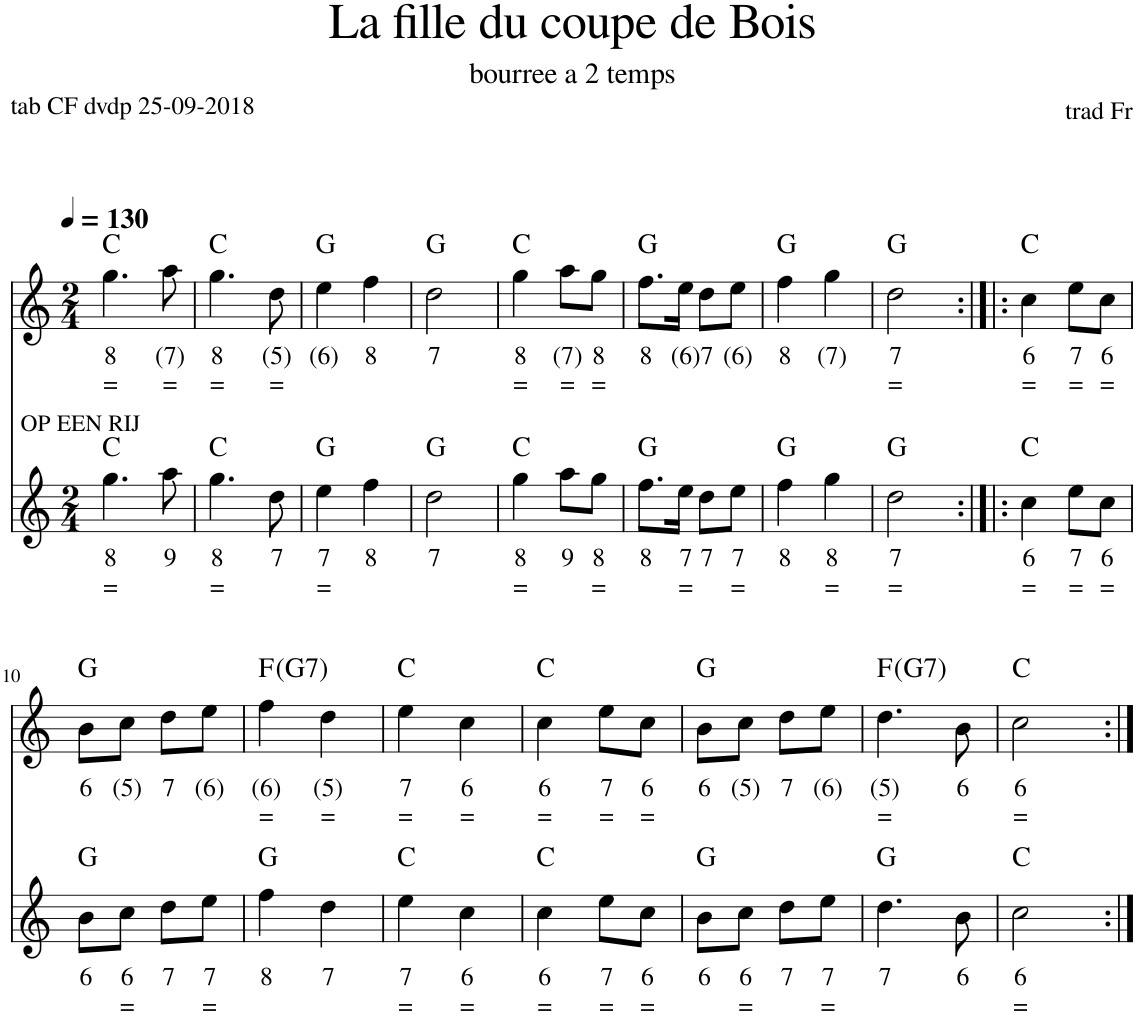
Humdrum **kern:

**kern	**text	**text	**kern	**text	**text	**harte
*part2	*part2	*part2	*part1	*part1	*part1	*part1
*staff2	*staff2	*staff2	*staff1	*staff1	*staff1	*
*I"Stem	*	*	*I"Stem	*	*	*
*clefG2	*	*	*clefG2	*	*	*
*k[]	*	*	*k[]	*	*	*
*M2/4	*	*	*M2/4	*	*	*
*MM130	*	*	*MM130	*	*	*
=1	=1	=1	=1	=1	=1	=1
!LO:TX:a:t=OP EEN RIJ	!	!	!	!	!	!
!	!LO:LY:b	!LO:LY:b	!	!LO:LY:b	!LO:LY:b	!
4.gg\	8	=	4.gg\	8	=	C:maj
!	!LO:LY:b	!	!	!LO:LY:b	!LO:LY:b	!
8aa\	9	.	8aa\	(7)	=	.
=2	=2	=2	=2	=2	=2	=2
!	!LO:LY:b	!LO:LY:b	!	!LO:LY:b	!LO:LY:b	!
4.gg\	8	=	4.gg\	8	=	C:maj
!	!LO:LY:b	!	!	!LO:LY:b	!LO:LY:b	!
8dd\	7	.	8dd\	(5)	=	.
=3	=3	=3	=3	=3	=3	=3
!	!LO:LY:b	!LO:LY:b	!	!LO:LY:b	!	!
4ee\	7	=	4ee\	(6)	.	G:maj
!	!LO:LY:b	!	!	!LO:LY:b	!	!
4ff\	8	.	4ff\	8	.	.
=4	=4	=4	=4	=4	=4	=4
!	!LO:LY:b	!	!	!LO:LY:b	!	!
2dd\	7	.	2dd\	7	.	G:maj
=5	=5	=5	=5	=5	=5	=5
!	!LO:LY:b	!LO:LY:b	!	!LO:LY:b	!LO:LY:b	!
4gg\	8	=	4gg\	8	=	C:maj
!	!LO:LY:b	!	!	!LO:LY:b	!LO:LY:b	!
8aa\L	9	.	8aa\L	(7)	=	.
!	!LO:LY:b	!LO:LY:b	!	!LO:LY:b	!LO:LY:b	!
8gg\J	8	=	8gg\J	8	=	.
=6	=6	=6	=6	=6	=6	=6
!	!LO:LY:b	!	!	!LO:LY:b	!	!
8.ff\L	8	.	8.ff\L	8	.	G:maj
!	!LO:LY:b	!LO:LY:b	!	!LO:LY:b	!	!
16ee\Jk	7	=	16ee\Jk	(6)	.	.
!	!LO:LY:b	!	!	!LO:LY:b	!	!
8dd\L	7	.	8dd\L	7	.	.
!	!LO:LY:b	!LO:LY:b	!	!LO:LY:b	!	!
8ee\J	7	=	8ee\J	(6)	.	.
=7	=7	=7	=7	=7	=7	=7
!	!LO:LY:b	!	!	!LO:LY:b	!	!
4ff\	8	.	4ff\	8	.	G:maj
!	!LO:LY:b	!LO:LY:b	!	!LO:LY:b	!	!
4gg\	8	=	4gg\	(7)	.	.
=8	=8	=8	=8	=8	=8	=8
!	!LO:LY:b	!LO:LY:b	!	!LO:LY:b	!LO:LY:b	!
2dd\	7	=	2dd\	7	=	G:maj
=9:|!|:	=9:|!|:	=9:|!|:	=9:|!|:	=9:|!|:	=9:|!|:	=9:|!|:
!	!LO:LY:b	!LO:LY:b	!	!LO:LY:b	!LO:LY:b	!
4cc\	6	=	4cc\	6	=	C:maj
!	!LO:LY:b	!LO:LY:b	!	!LO:LY:b	!LO:LY:b	!
8ee\L	7	=	8ee\L	7	=	.
!	!LO:LY:b	!LO:LY:b	!	!LO:LY:b	!LO:LY:b	!
8cc\J	6	=	8cc\J	6	=	.
!!LO:LB:g=z
=10	=10	=10	=10	=10	=10	=10
!	!LO:LY:b	!	!	!LO:LY:b	!	!
8b\L	6	.	8b\L	6	.	G:maj
!	!LO:LY:b	!LO:LY:b	!	!LO:LY:b	!	!
8cc\J	6	=	8cc\J	(5)	.	.
!	!LO:LY:b	!	!	!LO:LY:b	!	!
8dd\L	7	.	8dd\L	7	.	.
!	!LO:LY:b	!LO:LY:b	!	!LO:LY:b	!	!
8ee\J	7	=	8ee\J	(6)	.	.
=11	=11	=11	=11	=11	=11	=11
!	!LO:LY:b	!	!	!LO:LY:b	!LO:LY:b	!
4ff\	8	.	4ff\	(6)	=	F:maj
!	!LO:LY:b	!	!	!LO:LY:b	!LO:LY:b	!
4dd\	7	.	4dd\	(5)	=	.
=12	=12	=12	=12	=12	=12	=12
!	!LO:LY:b	!LO:LY:b	!	!LO:LY:b	!LO:LY:b	!
4ee\	7	=	4ee\	7	=	C:maj
!	!LO:LY:b	!LO:LY:b	!	!LO:LY:b	!LO:LY:b	!
4cc\	6	=	4cc\	6	=	.
=13	=13	=13	=13	=13	=13	=13
!	!LO:LY:b	!LO:LY:b	!	!LO:LY:b	!LO:LY:b	!
4cc\	6	=	4cc\	6	=	C:maj
!	!LO:LY:b	!LO:LY:b	!	!LO:LY:b	!LO:LY:b	!
8ee\L	7	=	8ee\L	7	=	.
!	!LO:LY:b	!LO:LY:b	!	!LO:LY:b	!LO:LY:b	!
8cc\J	6	=	8cc\J	6	=	.
=14	=14	=14	=14	=14	=14	=14
!	!LO:LY:b	!	!	!LO:LY:b	!	!
8b\L	6	.	8b\L	6	.	G:maj
!	!LO:LY:b	!LO:LY:b	!	!LO:LY:b	!	!
8cc\J	6	=	8cc\J	(5)	.	.
!	!LO:LY:b	!	!	!LO:LY:b	!	!
8dd\L	7	.	8dd\L	7	.	.
!	!LO:LY:b	!LO:LY:b	!	!LO:LY:b	!	!
8ee\J	7	=	8ee\J	(6)	.	.
=15	=15	=15	=15	=15	=15	=15
!	!LO:LY:b	!	!	!LO:LY:b	!LO:LY:b	!
*^	*	*	*^	*	*	*
4.dd\	4.ryy	7	.	4.dd\	4.ryy	(5)	=	F:maj
!	!	!LO:LY:b	!	!	!	!LO:LY:b	!	!
8ryy	8b\	6	.	8ryy	8b\	6	.	.
=16	=16	=16	=16	=16	=16	=16	=16	=16
!	!	!LO:LY:b	!LO:LY:b	!	!	!LO:LY:b	!LO:LY:b	!
*v	*v	*	*	*	*	*	*	*
*	*	*	*v	*v	*	*	*
2cc\	6	=	2cc\	6	=	C:maj
=:|!	=:|!	=:|!	=:|!	=:|!	=:|!	=:|!
*-	*-	*-	*-	*-	*-	*-
